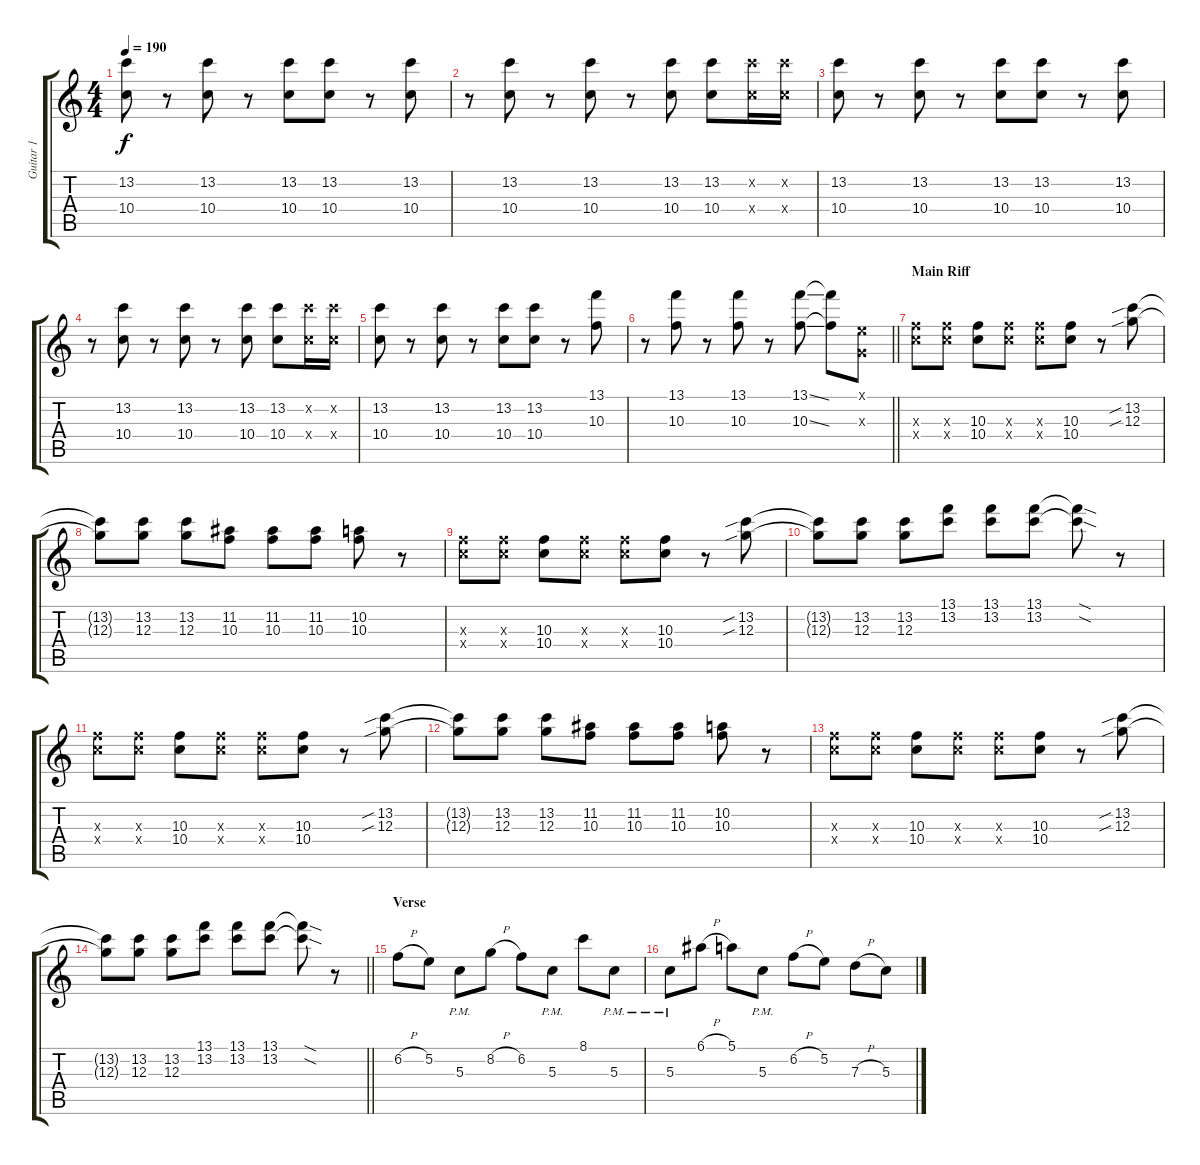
\track ("Guitar 1" "Guitar 1") {instrument overdrivenguitar}
\staff {score tabs}
\tuning (E4 B3 G3 D3 A2 E2) {hide}
\ts (4 4)
\tempo 190
\clef g2
\ks c
(13.2 10.4).8{dy f} r.8 (13.2 10.4).8 r.8 (13.2 10.4).8 (13.2 10.4).8 r.8 (13.2 10.4).8 |
r.8 (13.2 10.4).8 r.8 (13.2 10.4).8 r.8 (13.2 10.4).8 (13.2 10.4).8 (13.2{x} 10.4{x}).16 (13.2{x} 10.4{x}).16 |
(13.2 10.4).8 r.8 (13.2 10.4).8 r.8 (13.2 10.4).8 (13.2 10.4).8 r.8 (13.2 10.4).8 |
r.8 (13.2 10.4).8 r.8 (13.2 10.4).8 r.8 (13.2 10.4).8 (13.2 10.4).8 (13.2{x} 10.4{x}).16 (13.2{x} 10.4{x}).16 |
(13.2 10.4).8 r.8 (13.2 10.4).8 r.8 (13.2 10.4).8 (13.2 10.4).8 r.8 (13.1 10.3).8 |
\barLineRight lightlight
r.8 (13.1 10.3).8 r.8 (13.1 10.3).8 r.8 (13.1{ss} 10.3{ss}).8 (13.1{t} 10.3{t}).8 (0.1{x} 0.3{x}).8 |
\section ("" "Main Riff")
(10.3{x} 10.4{x}).8 (10.3{x} 10.4{x}).8 (10.3 10.4).8 (10.3{x} 10.4{x}).8 (10.3{x} 10.4{x}).8 (10.3 10.4).8 r.8 (13.2{sib} 12.3{sib}).8 |
(13.2{t} 12.3{t}).8 (13.2 12.3).8 (13.2 12.3).8 (11.2 10.3).8 (11.2 10.3).8 (11.2 10.3).8 (10.2 10.3).8 r.8 |
(10.3{x} 10.4{x}).8 (10.3{x} 10.4{x}).8 (10.3 10.4).8 (10.3{x} 10.4{x}).8 (10.3{x} 10.4{x}).8 (10.3 10.4).8 r.8 (13.2{sib} 12.3{sib}).8 |
(13.2{t} 12.3{t}).8 (13.2 12.3).8 (13.2 12.3).8 (13.1 13.2).8 (13.1 13.2).8 (13.1 13.2).8 (13.1{sod t} 13.2{sod t}).8 r.8 |
(10.3{x} 10.4{x}).8 (10.3{x} 10.4{x}).8 (10.3 10.4).8 (10.3{x} 10.4{x}).8 (10.3{x} 10.4{x}).8 (10.3 10.4).8 r.8 (13.2{sib} 12.3{sib}).8 |
(13.2{t} 12.3{t}).8 (13.2 12.3).8 (13.2 12.3).8 (11.2 10.3).8 (11.2 10.3).8 (11.2 10.3).8 (10.2 10.3).8 r.8 |
(10.3{x} 10.4{x}).8 (10.3{x} 10.4{x}).8 (10.3 10.4).8 (10.3{x} 10.4{x}).8 (10.3{x} 10.4{x}).8 (10.3 10.4).8 r.8 (13.2{sib} 12.3{sib}).8 |
\barLineRight lightlight
(13.2{t} 12.3{t}).8 (13.2 12.3).8 (13.2 12.3).8 (13.1 13.2).8 (13.1 13.2).8 (13.1 13.2).8 (13.1{sod t} 13.2{sod t}).8 r.8 |
\section ("" "Verse")
6.2{h}.8 5.2.8 5.3{pm}.8 8.2{h}.8 6.2.8 5.3{pm}.8 8.1.8 5.3{pm}.8 |
5.3{pm}.8 6.1{h}.8 5.1.8 5.3{pm}.8 6.2{h}.8 5.2.8 7.3{h}.8 5.3.8
